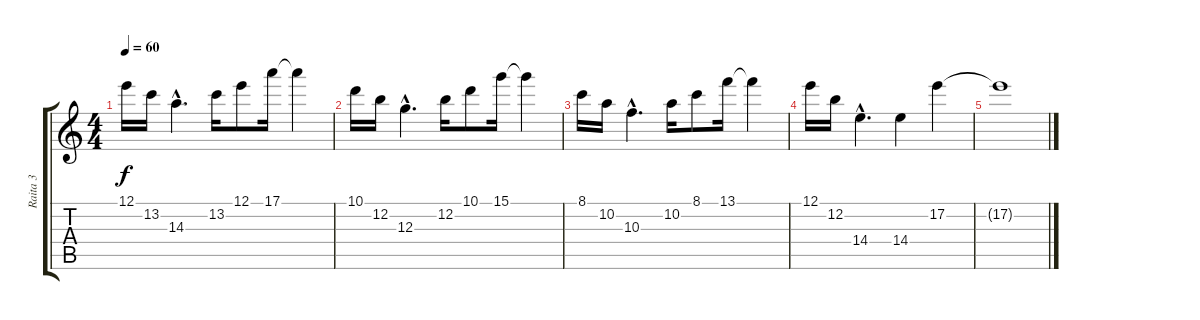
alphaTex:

\track ("Raita 3" "Raita 3") {instrument overdrivenguitar}
\staff {score tabs}
\tuning (E4 B3 G3 D3 A2 E2) {hide}
\ts (4 4)
\tempo 60
\clef g2
\ks c
12.1.16{dy f} 13.2.16 14.3{hac}.4{d} 13.2.16 12.1.8 17.1.16 17.1{t}.4 |
10.1.16 12.2.16 12.3{hac}.4{d} 12.2.16 10.1.8 15.1.16 15.1{t}.4 |
8.1.16 10.2.16 10.3{hac}.4{d} 10.2.16 8.1.8 13.1.16 13.1{t}.4 |
12.1.16 12.2.16 14.4{hac}.4{d} 14.4.4 17.2.4 |
17.2{t}.1
